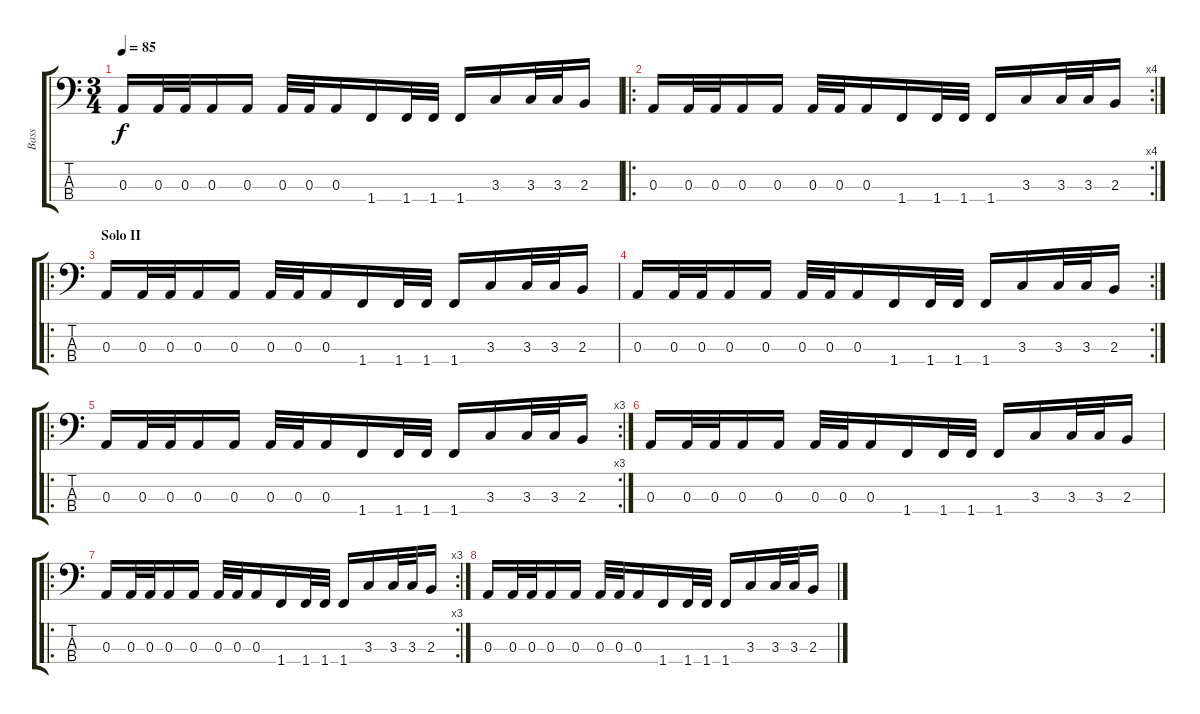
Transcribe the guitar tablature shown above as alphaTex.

\track ("Bass" "Bass") {instrument electricbassfinger}
\staff {score tabs}
\tuning (G2 D2 A1 E1) {hide}
\ts (3 4)
\tempo 85
\clef f4
\ks c
0.3.16{dy f} 0.3.32 0.3.32 0.3.16 0.3.16 0.3.32 0.3.32 0.3.16 1.4.16 1.4.32 1.4.32 1.4.16 3.3.16 3.3.32 3.3.32 2.3.16 |
\ro
\rc 4
0.3.16 0.3.32 0.3.32 0.3.16 0.3.16 0.3.32 0.3.32 0.3.16 1.4.16 1.4.32 1.4.32 1.4.16 3.3.16 3.3.32 3.3.32 2.3.16 |
\ro
\section ("" "Solo II")
0.3.16 0.3.32 0.3.32 0.3.16 0.3.16 0.3.32 0.3.32 0.3.16 1.4.16 1.4.32 1.4.32 1.4.16 3.3.16 3.3.32 3.3.32 2.3.16 |
\rc 2
0.3.16 0.3.32 0.3.32 0.3.16 0.3.16 0.3.32 0.3.32 0.3.16 1.4.16 1.4.32 1.4.32 1.4.16 3.3.16 3.3.32 3.3.32 2.3.16 |
\ro
\rc 3
0.3.16 0.3.32 0.3.32 0.3.16 0.3.16 0.3.32 0.3.32 0.3.16 1.4.16 1.4.32 1.4.32 1.4.16 3.3.16 3.3.32 3.3.32 2.3.16 |
0.3.16 0.3.32 0.3.32 0.3.16 0.3.16 0.3.32 0.3.32 0.3.16 1.4.16 1.4.32 1.4.32 1.4.16 3.3.16 3.3.32 3.3.32 2.3.16 |
\ro
\rc 3
0.3.16 0.3.32 0.3.32 0.3.16 0.3.16 0.3.32 0.3.32 0.3.16 1.4.16 1.4.32 1.4.32 1.4.16 3.3.16 3.3.32 3.3.32 2.3.16 |
0.3.16 0.3.32 0.3.32 0.3.16 0.3.16 0.3.32 0.3.32 0.3.16 1.4.16 1.4.32 1.4.32 1.4.16 3.3.16 3.3.32 3.3.32 2.3.16
